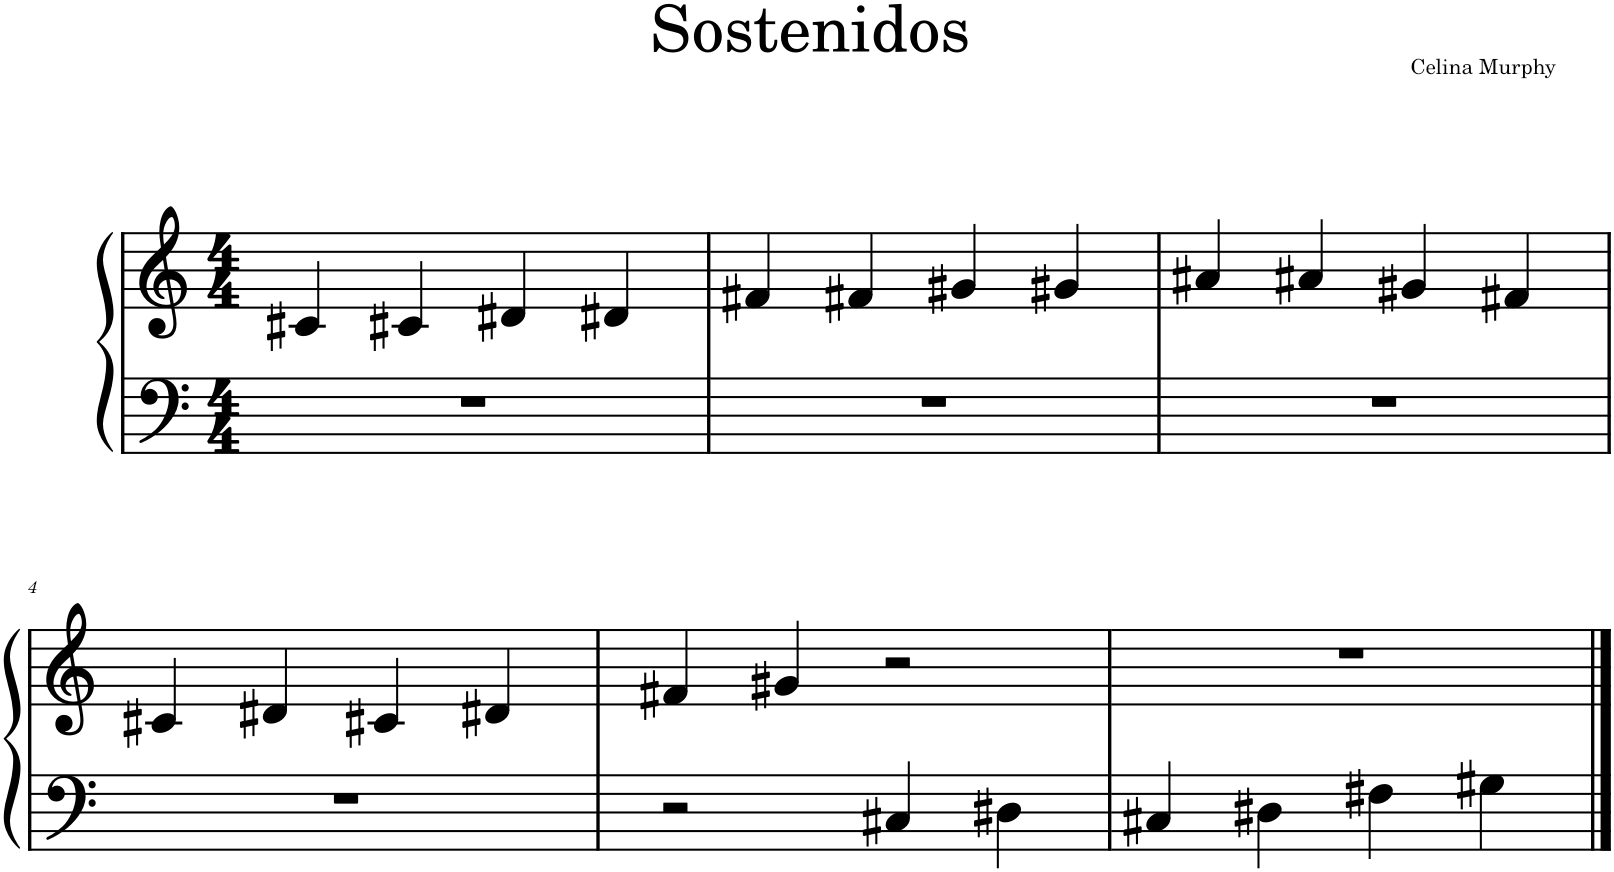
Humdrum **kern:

**kern	**kern
*part1	*part1
*staff2	*staff1
*I"Piano	*
*I'Pno.	*
*clefF4	*clefG2
*k[]	*k[]
*M4/4	*M4/4
=1	=1
1r	4c#X/
.	4c#X/
.	4d#X/
.	4d#X/
=2	=2
1r	4f#X/
.	4f#X/
.	4g#X/
.	4g#X/
=3	=3
1r	4a#X/
.	4a#X/
.	4g#X/
.	4f#X/
!!LO:LB:g=z
=4	=4
1r	4c#X/
.	4d#X/
.	4c#X/
.	4d#X/
=5	=5
2r	4f#X/
.	4g#X/
4C#X/	2r
4D#X\	.
=6	=6
4C#X/	1r
4D#X\	.
4F#X\	.
4G#X\	.
==	==
*-	*-
